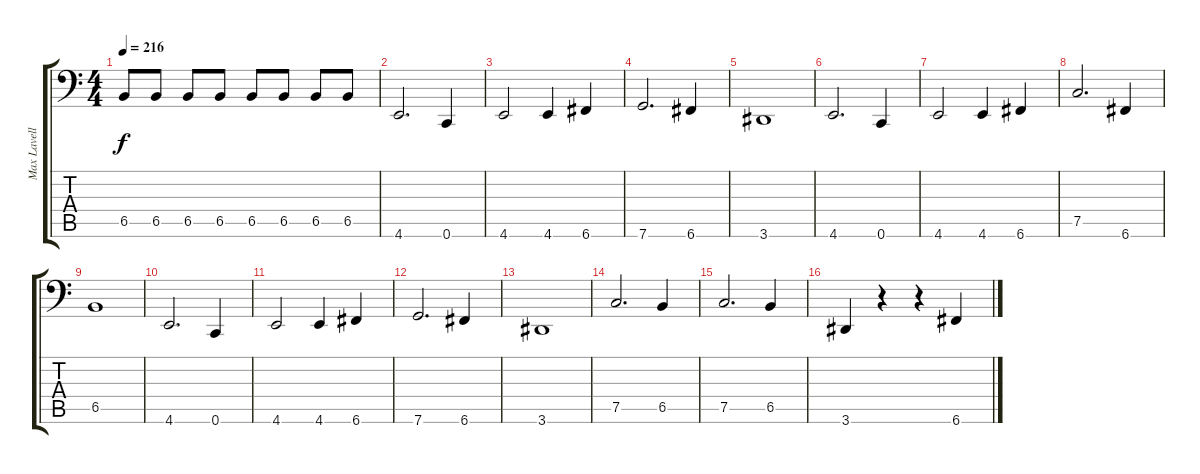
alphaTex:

\track ("Max Lavelle" "Max Lavell") {instrument electricbasspick}
\staff {score tabs}
\tuning (C3 G2 Eb2 Bb1 F1 C1) {hide}
\ts (4 4)
\tempo 216
\clef f4
\ks c
6.5.8{dy f} 6.5.8 6.5.8 6.5.8 6.5.8 6.5.8 6.5.8 6.5.8 |
4.6.2{d} 0.6.4 |
4.6.2 4.6.4 6.6.4 |
7.6.2{d} 6.6.4 |
3.6.1 |
4.6.2{d} 0.6.4 |
4.6.2 4.6.4 6.6.4 |
7.5.2{d} 6.6.4 |
6.5.1 |
4.6.2{d} 0.6.4 |
4.6.2 4.6.4 6.6.4 |
7.6.2{d} 6.6.4 |
3.6.1 |
7.5.2{d} 6.5.4 |
7.5.2{d} 6.5.4 |
3.6.4 r.4 r.4 6.6.4
